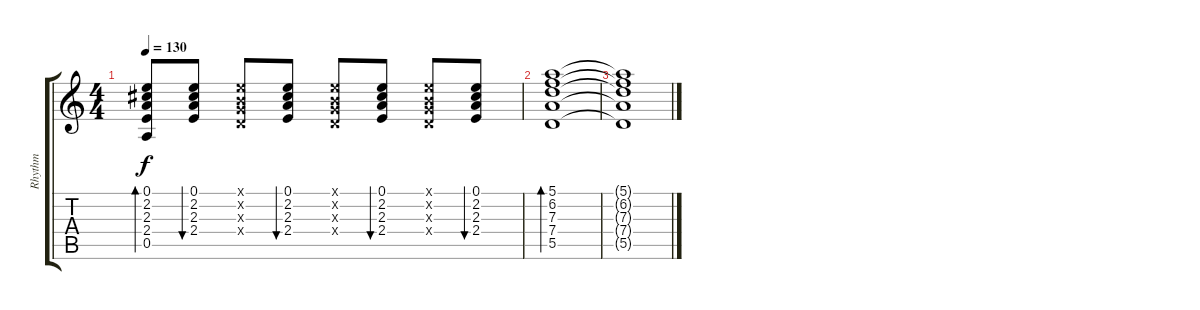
\track ("Rhythm" "Rhythm") {instrument acousticguitarsteel}
\staff {score tabs}
\tuning (E4 B3 G3 D3 A2 E2) {hide}
\ts (4 4)
\tempo 130
\clef g2
\ks c
(0.1 2.2 2.3 2.4 0.5).8{bd 120 dy f} (0.1 2.2 2.3 2.4).8{bu 120} (0.1{x} 0.2{x} 0.3{x} 0.4{x}).8 (0.1 2.2 2.3 2.4).8{bu 120} (0.1{x} 0.2{x} 0.3{x} 0.4{x}).8 (0.1 2.2 2.3 2.4).8{bu 120} (0.1{x} 0.2{x} 0.3{x} 0.4{x}).8 (0.1 2.2 2.3 2.4).8{bu 120} |
(5.1 6.2 7.3 7.4 5.5).1{bd 480} |
(5.1{t} 6.2{t} 7.3{t} 7.4{t} 5.5{t}).1
